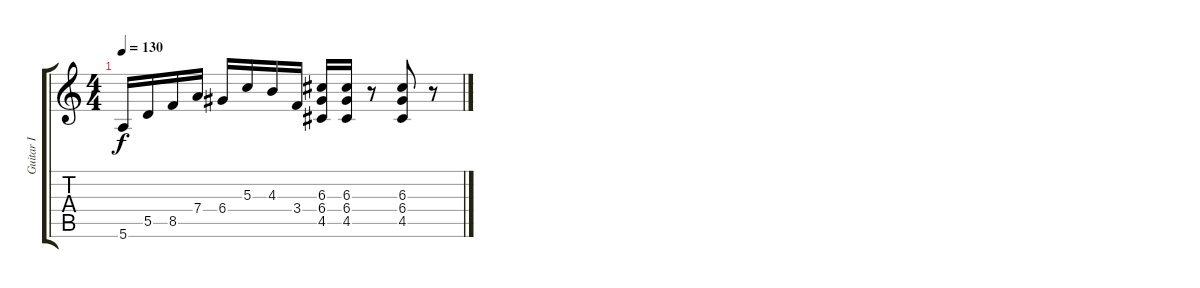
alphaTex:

\track ("Guitar I" "Guitar I") {instrument overdrivenguitar}
\staff {score tabs}
\tuning (E4 B3 G3 D3 A2 E2) {hide}
\ts (4 4)
\tempo 130
\clef g2
\ks c
5.6.16{dy f} 5.5.16 8.5.16 7.4.16 6.4.16 5.3.16 4.3.16 3.4.16 (6.3 6.4 4.5).16 (6.3 6.4 4.5).16 r.8 (6.3 6.4 4.5).8 r.8
